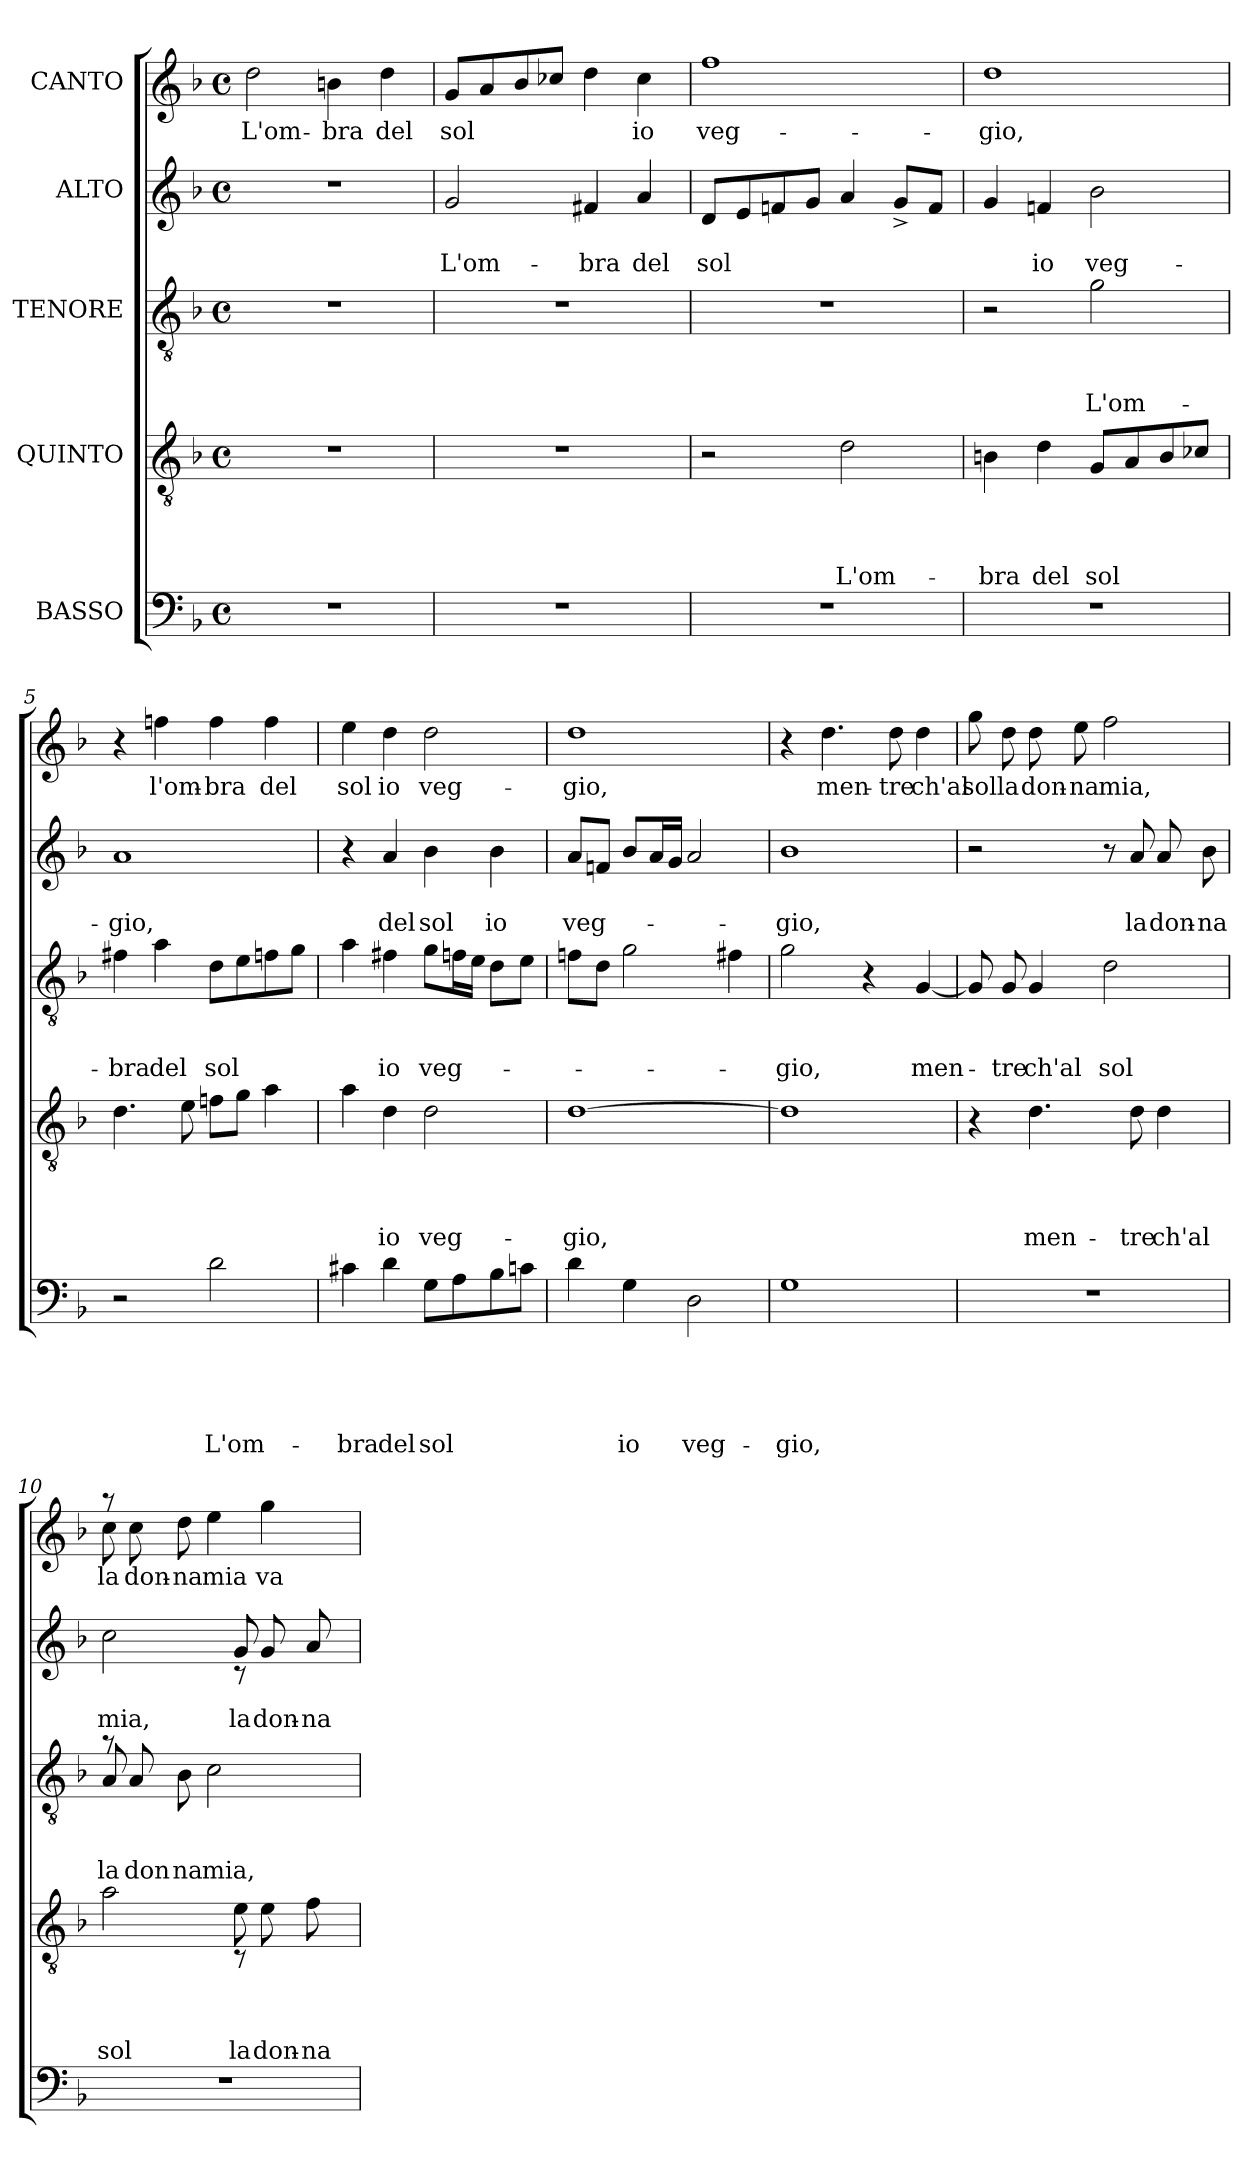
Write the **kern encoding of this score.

**kern	**text	**text	**text	**text	**text	**kern	**text	**text	**text	**text	**kern	**text	**text	**text	**kern	**text	**text	**kern	**text
*part5	*part5	*part5	*part5	*part5	*part5	*part4	*part4	*part4	*part4	*part4	*part3	*part3	*part3	*part3	*part2	*part2	*part2	*part1	*part1
*staff5	*staff5	*staff5	*staff5	*staff5	*staff5	*staff4	*staff4	*staff4	*staff4	*staff4	*staff3	*staff3	*staff3	*staff3	*staff2	*staff2	*staff2	*staff1	*staff1
*I"BASSO	*	*	*	*	*	*I"QUINTO	*	*	*	*	*I"TENORE	*	*	*	*I"ALTO	*	*	*I"CANTO	*
*clefF4	*	*	*	*	*	*clefGv2	*	*	*	*	*clefGv2	*	*	*	*clefG2	*	*	*clefG2	*
*k[b-]	*	*	*	*	*	*k[b-]	*	*	*	*	*k[b-]	*	*	*	*k[b-]	*	*	*k[b-]	*
*F:	*	*	*	*	*	*F:	*	*	*	*	*F:	*	*	*	*F:	*	*	*F:	*
*M4/4	*	*	*	*	*	*M4/4	*	*	*	*	*M4/4	*	*	*	*M4/4	*	*	*M4/4	*
*met(c)	*	*	*	*	*	*met(c)	*	*	*	*	*met(c)	*	*	*	*met(c)	*	*	*met(c)	*
=1	=1	=1	=1	=1	=1	=1	=1	=1	=1	=1	=1	=1	=1	=1	=1	=1	=1	=1	=1
!	!	!	!	!	!	!	!	!	!	!	!	!	!	!	!	!	!	!	!LO:LY:b
1r	.	.	.	.	.	1r	.	.	.	.	1r	.	.	.	1r	.	.	2dd\	L'om-
!	!	!	!	!	!	!	!	!	!	!	!	!	!	!	!	!	!	!	!LO:LY:b
.	.	.	.	.	.	.	.	.	.	.	.	.	.	.	.	.	.	4bn\	-bra
!	!	!	!	!	!	!	!	!	!	!	!	!	!	!	!	!	!	!	!LO:LY:b
.	.	.	.	.	.	.	.	.	.	.	.	.	.	.	.	.	.	4dd\	del
=2	=2	=2	=2	=2	=2	=2	=2	=2	=2	=2	=2	=2	=2	=2	=2	=2	=2	=2	=2
!	!	!	!	!	!	!	!	!	!	!	!	!	!	!	!	!	!LO:LY:b	!	!LO:LY:b
1r	.	.	.	.	.	1r	.	.	.	.	1r	.	.	.	2g/	.	L'om-	8g/L	sol
.	.	.	.	.	.	.	.	.	.	.	.	.	.	.	.	.	.	8a/	.
.	.	.	.	.	.	.	.	.	.	.	.	.	.	.	.	.	.	8b-/	.
.	.	.	.	.	.	.	.	.	.	.	.	.	.	.	.	.	.	8cc-i/J	.
!	!	!	!	!	!	!	!	!	!	!	!	!	!	!	!	!	!LO:LY:b	!	!
.	.	.	.	.	.	.	.	.	.	.	.	.	.	.	4f#X/	.	-bra	4dd\	.
!	!	!	!	!	!	!	!	!	!	!	!	!	!	!	!	!	!LO:LY:b	!	!LO:LY:b
.	.	.	.	.	.	.	.	.	.	.	.	.	.	.	4a/	.	del	4cc-\	io
=3	=3	=3	=3	=3	=3	=3	=3	=3	=3	=3	=3	=3	=3	=3	=3	=3	=3	=3	=3
!	!	!	!	!	!	!	!	!	!	!	!	!	!	!	!	!	!LO:LY:b	!	!LO:LY:b
1r	.	.	.	.	.	2r	.	.	.	.	1r	.	.	.	8d/L	.	sol	1ff	veg-
.	.	.	.	.	.	.	.	.	.	.	.	.	.	.	8e/	.	.	.	.
.	.	.	.	.	.	.	.	.	.	.	.	.	.	.	8fni/	.	.	.	.
.	.	.	.	.	.	.	.	.	.	.	.	.	.	.	8g/J	.	.	.	.
!	!	!	!	!	!	!	!	!	!	!LO:LY:b	!	!	!	!	!	!	!	!	!
.	.	.	.	.	.	2d\	.	.	.	L'om-	.	.	.	.	4a/	.	.	.	.
.	.	.	.	.	.	.	.	.	.	.	.	.	.	.	8g^</L	.	.	.	.
.	.	.	.	.	.	.	.	.	.	.	.	.	.	.	8f/J	.	.	.	.
=4	=4	=4	=4	=4	=4	=4	=4	=4	=4	=4	=4	=4	=4	=4	=4	=4	=4	=4	=4
!	!	!	!	!	!	!	!	!	!	!LO:LY:b	!	!	!	!	!	!	!	!	!LO:LY:b
1r	.	.	.	.	.	4Bn\	.	.	.	-bra	2r	.	.	.	4g/	.	.	1dd	-gio,
!	!	!	!	!	!	!	!	!	!	!LO:LY:b	!	!	!	!	!	!	!LO:LY:b	!	!
.	.	.	.	.	.	4d\	.	.	.	del	.	.	.	.	4fni/	.	io	.	.
!	!	!	!	!	!	!	!	!	!	!LO:LY:b	!	!	!	!LO:LY:b	!	!	!LO:LY:b	!	!
.	.	.	.	.	.	8G/L	.	.	.	sol	2g\	.	.	L'om-	2b-\	.	veg-	.	.
.	.	.	.	.	.	8A/	.	.	.	.	.	.	.	.	.	.	.	.	.
.	.	.	.	.	.	8B/	.	.	.	.	.	.	.	.	.	.	.	.	.
.	.	.	.	.	.	8c-i/J	.	.	.	.	.	.	.	.	.	.	.	.	.
=5	=5	=5	=5	=5	=5	=5	=5	=5	=5	=5	=5	=5	=5	=5	=5	=5	=5	=5	=5
!	!	!	!	!	!	!	!	!	!	!	!	!	!	!LO:LY:b	!	!	!LO:LY:b	!	!
2r	.	.	.	.	.	4.d\	.	.	.	.	4f#X\	.	.	-bra	1a	.	-gio,	4r	.
!	!	!	!	!	!	!	!	!	!	!	!	!	!	!LO:LY:b	!	!	!	!	!LO:LY:b
.	.	.	.	.	.	.	.	.	.	.	4a\	.	.	del	.	.	.	4ffni\	l'om-
.	.	.	.	.	.	8e\	.	.	.	.	.	.	.	.	.	.	.	.	.
!	!	!	!	!	!LO:LY:b	!	!	!	!	!	!	!	!	!LO:LY:b	!	!	!	!	!LO:LY:b
2d\	.	.	.	.	L'om-	8fni\L	.	.	.	.	8d\L	.	.	sol	.	.	.	4ff\	-bra
.	.	.	.	.	.	8g\J	.	.	.	.	8e\	.	.	.	.	.	.	.	.
!	!	!	!	!	!	!	!	!	!	!	!	!	!	!	!	!	!	!	!LO:LY:b
.	.	.	.	.	.	4a\	.	.	.	.	8fni\	.	.	.	.	.	.	4ff\	del
.	.	.	.	.	.	.	.	.	.	.	8g\J	.	.	.	.	.	.	.	.
!!LO:LB:g=z
=6	=6	=6	=6	=6	=6	=6	=6	=6	=6	=6	=6	=6	=6	=6	=6	=6	=6	=6	=6
!	!	!	!	!	!LO:LY:b	!	!	!	!	!	!	!	!	!	!	!	!	!	!LO:LY:b
4c#X\	.	.	.	.	-bra	4a\	.	.	.	.	4a\	.	.	.	4r	.	.	4ee\	sol
!	!	!	!	!	!LO:LY:b	!	!	!	!	!LO:LY:b	!	!	!	!LO:LY:b	!	!	!LO:LY:b	!	!LO:LY:b
4d\	.	.	.	.	del	4d\	.	.	.	io	4f#X\	.	.	io	4a/	.	del	4dd\	io
!	!	!	!	!	!LO:LY:b	!	!	!	!	!LO:LY:b	!	!	!	!LO:LY:b	!	!	!LO:LY:b	!	!LO:LY:b
8G\L	.	.	.	.	sol	2d\	.	.	.	veg-	8g\L	.	.	veg-	4b-\	.	sol	2dd\	veg-
8A\	.	.	.	.	.	.	.	.	.	.	16fn\L	.	.	.	.	.	.	.	.
.	.	.	.	.	.	.	.	.	.	.	16e\JJ	.	.	.	.	.	.	.	.
!	!	!	!	!	!	!	!	!	!	!	!	!	!	!	!	!	!LO:LY:b	!	!
8B-\	.	.	.	.	.	.	.	.	.	.	8d\L	.	.	.	4b-\	.	io	.	.
8cni\J	.	.	.	.	.	.	.	.	.	.	8e\J	.	.	.	.	.	.	.	.
=7	=7	=7	=7	=7	=7	=7	=7	=7	=7	=7	=7	=7	=7	=7	=7	=7	=7	=7	=7
!	!	!	!	!	!	!	!	!	!	!LO:LY:b	!	!	!	!	!	!	!LO:LY:b	!	!LO:LY:b
4d\	.	.	.	.	.	[>1d	.	.	.	-gio,	8fni\L	.	.	.	8a/L	.	veg-	1dd	-gio,
.	.	.	.	.	.	.	.	.	.	.	8d\J	.	.	.	8fni/J	.	.	.	.
!	!	!	!	!	!LO:LY:b	!	!	!	!	!	!	!	!	!	!	!	!	!	!
4G\	.	.	.	.	io	.	.	.	.	.	2g\	.	.	.	8b-/L	.	.	.	.
.	.	.	.	.	.	.	.	.	.	.	.	.	.	.	16a/L	.	.	.	.
.	.	.	.	.	.	.	.	.	.	.	.	.	.	.	16g/JJ	.	.	.	.
!	!	!	!	!	!LO:LY:b	!	!	!	!	!	!	!	!	!	!	!	!	!	!
2D\	.	.	.	.	veg-	.	.	.	.	.	.	.	.	.	2a/	.	.	.	.
.	.	.	.	.	.	.	.	.	.	.	4f#X\	.	.	.	.	.	.	.	.
=8	=8	=8	=8	=8	=8	=8	=8	=8	=8	=8	=8	=8	=8	=8	=8	=8	=8	=8	=8
!	!	!	!	!	!LO:LY:b	!	!	!	!	!	!	!	!	!LO:LY:b	!	!	!LO:LY:b	!	!
1G	.	.	.	.	-gio,	1d]	.	.	.	.	2g\	.	.	-gio,	1b-	.	-gio,	4r	.
!	!	!	!	!	!	!	!	!	!	!	!	!	!	!	!	!	!	!	!LO:LY:b
.	.	.	.	.	.	.	.	.	.	.	.	.	.	.	.	.	.	4.dd\	men-
.	.	.	.	.	.	.	.	.	.	.	4r	.	.	.	.	.	.	.	.
!	!	!	!	!	!	!	!	!	!	!	!	!	!	!	!	!	!	!	!LO:LY:b
.	.	.	.	.	.	.	.	.	.	.	.	.	.	.	.	.	.	8dd\	-tre
!	!	!	!	!	!	!	!	!	!	!	!	!	!	!LO:LY:b	!	!	!	!	!LO:LY:b
.	.	.	.	.	.	.	.	.	.	.	[<4G/	.	.	men-	.	.	.	4dd\	ch'al
=9	=9	=9	=9	=9	=9	=9	=9	=9	=9	=9	=9	=9	=9	=9	=9	=9	=9	=9	=9
!	!	!	!	!	!	!	!	!	!	!	!	!	!	!	!	!	!	!	!LO:LY:b
1r	.	.	.	.	.	4r	.	.	.	.	8G/]	.	.	.	2r	.	.	8gg\	sol
!	!	!	!	!	!	!	!	!	!	!	!	!	!	!LO:LY:b	!	!	!	!	!LO:LY:b
.	.	.	.	.	.	.	.	.	.	.	8G/	.	.	-tre	.	.	.	8dd\	la
!	!	!	!	!	!	!	!	!	!	!LO:LY:b	!	!	!	!LO:LY:b	!	!	!	!	!LO:LY:b
.	.	.	.	.	.	4.d\	.	.	.	men-	4G/	.	.	ch'al	.	.	.	8dd\	don-
!	!	!	!	!	!	!	!	!	!	!	!	!	!	!	!	!	!	!	!LO:LY:b:rj
.	.	.	.	.	.	.	.	.	.	.	.	.	.	.	.	.	.	8ee\	-na
!	!	!	!	!	!	!	!	!	!	!	!	!	!	!LO:LY:b	!	!	!	!	!LO:LY:b
.	.	.	.	.	.	.	.	.	.	.	2d\	.	.	sol	8r	.	.	2ff\	mia,
!	!	!	!	!	!	!	!	!	!	!LO:LY:b	!	!	!	!	!	!	!LO:LY:b	!	!
.	.	.	.	.	.	8d\	.	.	.	-tre	.	.	.	.	8a/	.	la	.	.
!	!	!	!	!	!	!	!	!	!	!LO:LY:b	!	!	!	!	!	!	!LO:LY:b	!	!
.	.	.	.	.	.	4d\	.	.	.	ch'al	.	.	.	.	8a/	.	don-	.	.
!	!	!	!	!	!	!	!	!	!	!	!	!	!	!	!	!	!LO:LY:b:rj	!	!
.	.	.	.	.	.	.	.	.	.	.	.	.	.	.	8b-\	.	-na	.	.
=10	=10	=10	=10	=10	=10	=10	=10	=10	=10	=10	=10	=10	=10	=10	=10	=10	=10	=10	=10
!LO:N:vis=1	!	!	!	!	!	!	!	!	!	!LO:LY:b	!	!	!	!LO:LY:b	!	!	!LO:LY:b	!	!LO:LY:b
*	*	*	*	*	*	*^	*	*	*	*	*^	*	*	*	*^	*	*	*^	*
1r	.	.	.	.	.	2a\	2ryy	.	.	.	sol	8ra	8A/	.	.	la	2cc\	2ryy	.	mia,	8raa	8cc\	-la
!	!	!	!	!	!	!	!	!	!	!	!	!	!	!	!	!LO:LY:b	!	!	!	!	!	!	!LO:LY:b
.	.	.	.	.	.	.	.	.	.	.	.	8ryy	8A/	.	.	don-	.	.	.	.	8cc\	8ryy	don-
!	!	!	!	!	!	!	!	!	!	!	!	!	!	!	!	!LO:LY:b:rj	!	!	!	!	!	!	!LO:LY:b:rj
.	.	.	.	.	.	.	.	.	.	.	.	8B-\	8ryy	.	.	na	.	.	.	.	8dd\	2.ryy	-na
!	!	!	!	!	!	!	!	!	!	!	!	!	!	!	!	!LO:LY:b	!	!	!	!	!	!	!LO:LY:b
.	.	.	.	.	.	.	.	.	.	.	.	2c\	2ryy	.	.	mia,	.	.	.	.	4ee\	.	mia
!	!	!	!	!	!	!	!	!	!	!	!LO:LY:b	!	!	!	!	!	!	!	!	!LO:LY:b	!	!	!
.	.	.	.	.	.	8e\	8rC	.	.	.	la	.	.	.	.	.	8g/	8rc	.	la	.	.	.
!	!	!	!	!	!	!	!	!	!	!	!LO:LY:b	!	!	!	!	!	!	!	!	!LO:LY:b	!	!	!LO:LY:b
.	.	.	.	.	.	8e\	8ryy	.	.	.	don-	.	.	.	.	.	8g/	8ryy	.	don-	4gg\	.	va-
!	!	!	!	!	!	!	!	!	!	!	!LO:LY:b:rj	!	!	!	!	!	!	!	!	!LO:LY:b:rj	!	!	!
.	.	.	.	.	.	8f\	4ryy	.	.	.	-na	.	.	.	.	.	8a/	4ryy	.	-na	.	.	.
.	.	.	.	.	.	8ryy	.	.	.	.	.	8ryy	8ryy	.	.	.	8ryy	.	.	.	8ryy	.	.
*	*	*	*	*	*	*v	*v	*	*	*	*	*	*	*	*	*	*v	*v	*	*	*v	*v	*
*	*	*	*	*	*	*	*	*	*	*	*v	*v	*	*	*	*	*	*	*	*
=	=	=	=	=	=	=	=	=	=	=	=	=	=	=	=	=	=	=	=
*-	*-	*-	*-	*-	*-	*-	*-	*-	*-	*-	*-	*-	*-	*-	*-	*-	*-	*-	*-
